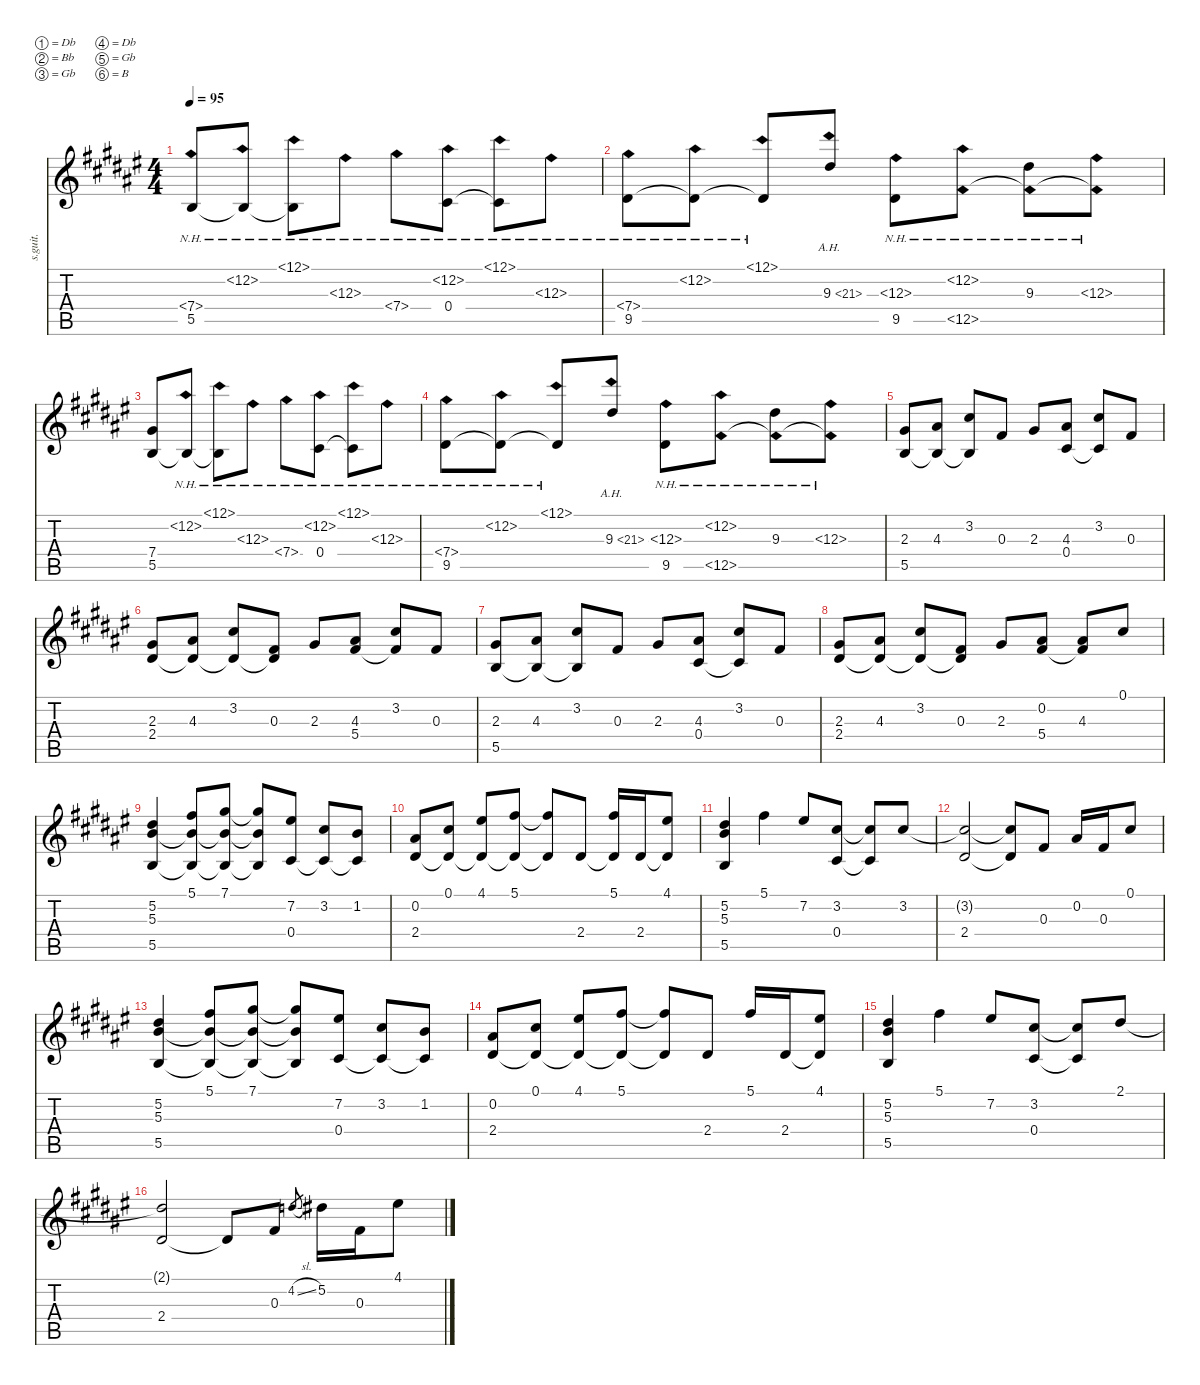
\defaultSystemsLayout 4
\hideDynamics
\bracketExtendMode nobrackets
\otherSystemsTrackNameOrientation horizontal
\track ("音轨 1" "s.guit.") {instrument acousticguitarsteel}
\staff {score tabs}
\tuning (Db4 Bb3 Gb3 Db3 Gb2 B1)
\ts (4 4)
\beaming (8 2 2 2 2)
\scale
1.15684
\tempo 95
\accidentals auto
\clef g2
\ottava regular
\simile none
\ks f#
(7.4{nh} 5.5).8{dy f instrument acousticguitarsteel} (12.2{nh} 5.5{t}).8 (12.1{nh} 5.5{t}).8 12.3{nh}.8 7.4{nh}.8 (12.2{nh} 0.4).8 (12.1{nh} 0.4{t}).8 12.3{nh}.8 |
\scale
0.944211 (7.4{nh} 9.5).8 (12.2{nh} 9.5{t}).8 (12.1{nh} 9.5{t}).8 9.3{ah 12}.8{dy mf} (12.3{nh} 9.5).8{dy f} (12.2{nh} 12.5{nh}).8 (12.5{nh t} 9.3).8 (12.5{nh t} 12.3{nh}).8 |
\scale
0.954737 (7.4 5.5).8 (12.2{nh} 5.5{t}).8 (12.1{nh} 5.5{t}).8 12.3{nh}.8 7.4{nh}.8 (12.2{nh} 0.4).8 (12.1{nh} 0.4{t}).8 12.3{nh}.8 |
\scale
0.944211 (7.4{nh} 9.5).8 (12.2{nh} 9.5{t}).8 (12.1{nh} 9.5{t}).8 9.3{ah 12}.8{dy mf} (12.3{nh} 9.5).8{dy f} (12.2{nh} 12.5{nh}).8 (12.5{nh t} 9.3).8 (12.5{nh t} 12.3{nh}).8 |
\scale
1.09637 (2.3 5.5).8 (4.3 5.5{t}).8 (3.2 5.5{t}).8 0.3.8 2.3.8 (4.3 0.4).8 (3.2 0.4{t}).8 0.3.8 |
\scale
0.964368 (2.3 2.4).8 (4.3 2.4{t}).8 (3.2 2.4{t}).8 (0.3 2.4{t}).8 2.3.8 (4.3 5.4).8 (3.2 5.4{t}).8 0.3.8 |
\scale
0.974895 (2.3 5.5).8 (4.3 5.5{t}).8 (3.2 5.5{t}).8 0.3.8 2.3.8 (4.3 0.4).8 (3.2 0.4{t}).8 0.3.8 |
\scale
0.964368 (2.3 2.4).8 (4.3 2.4{t}).8 (3.2 2.4{t}).8 (0.3 2.4{t}).8 2.3.8 (0.2 5.4).8 (4.3 5.4{t}).8 0.1.8 |
\scale
1.09374 (5.2 5.3 5.5).4 (5.1 5.3{t} 5.5{t}).8 (7.1 5.3{t} 5.5{t}).8 (7.1{t} 5.3{t} 5.5{t}).8 (7.2 0.4).8 (3.2 0.4{t}).8 (1.2 0.4{t}).8 |
\scale
0.961737 (0.2 2.4).8 (0.1 2.4{t}).8 (4.1 2.4{t}).8 (5.1 2.4{t}).8 (5.1{t} 2.4{t}).8 2.4.8 (5.1 2.4{t}).16 2.4.16 (4.1 2.4{t}).8 |
\scale
0.972263 (5.2 5.3 5.5).4 5.1.4 7.2.8 (3.2 0.4).8 (3.2{t} 0.4{t}).8 3.2.8 |
\scale
0.972263 (3.2{t} 2.4).2 (3.2{t} 2.4{t}).8 0.3.8 0.2.16 0.3.16 0.1.8 |
\scale
1.09637 (5.2 5.3 5.5).4 (5.1 5.3{t} 5.5{t}).8 (7.1 5.3{t} 5.5{t}).8 (7.1{t} 5.3{t} 5.5{t}).8 (7.2 0.4).8 (3.2 0.4{t}).8 (1.2 0.4{t}).8 |
\scale
0.964368 (0.2 2.4).8 (0.1 2.4{t}).8 (4.1 2.4{t}).8 (5.1 2.4{t}).8 (5.1{t} 2.4{t}).8 2.4.8 5.1.16 2.4.16 (4.1 2.4{t}).8 |
\scale
0.974895 (5.2 5.3 5.5).4 5.1.4 7.2.8 (3.2 0.4).8 (3.2{t} 0.4{t}).8 2.1.8 |
\scale
0.964368 (2.1{t} 2.4).2 2.4{t}.8 0.3.8 4.2{sl}.8{gr dy mf} 5.2.16{dy f} 0.3.16 4.1.8
